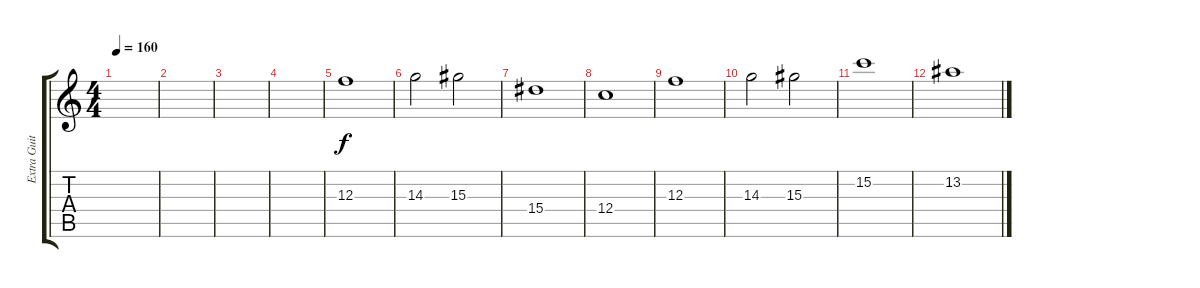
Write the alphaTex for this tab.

\track ("Extra Guitar 1" "Extra Guit") {instrument distortionguitar}
\staff {score tabs}
\tuning (D4 A3 F3 C3 G2 C2) {hide}
\ts (4 4)
\tempo 160
\clef g2
\ks c
|
|
|
|
12.3.1{volume 11 balance 6 instrument distortionguitar} |
14.3.2 15.3.2 |
15.4.1 |
12.4.1 |
12.3.1 |
14.3.2 15.3.2 |
15.2.1 |
13.2.1
